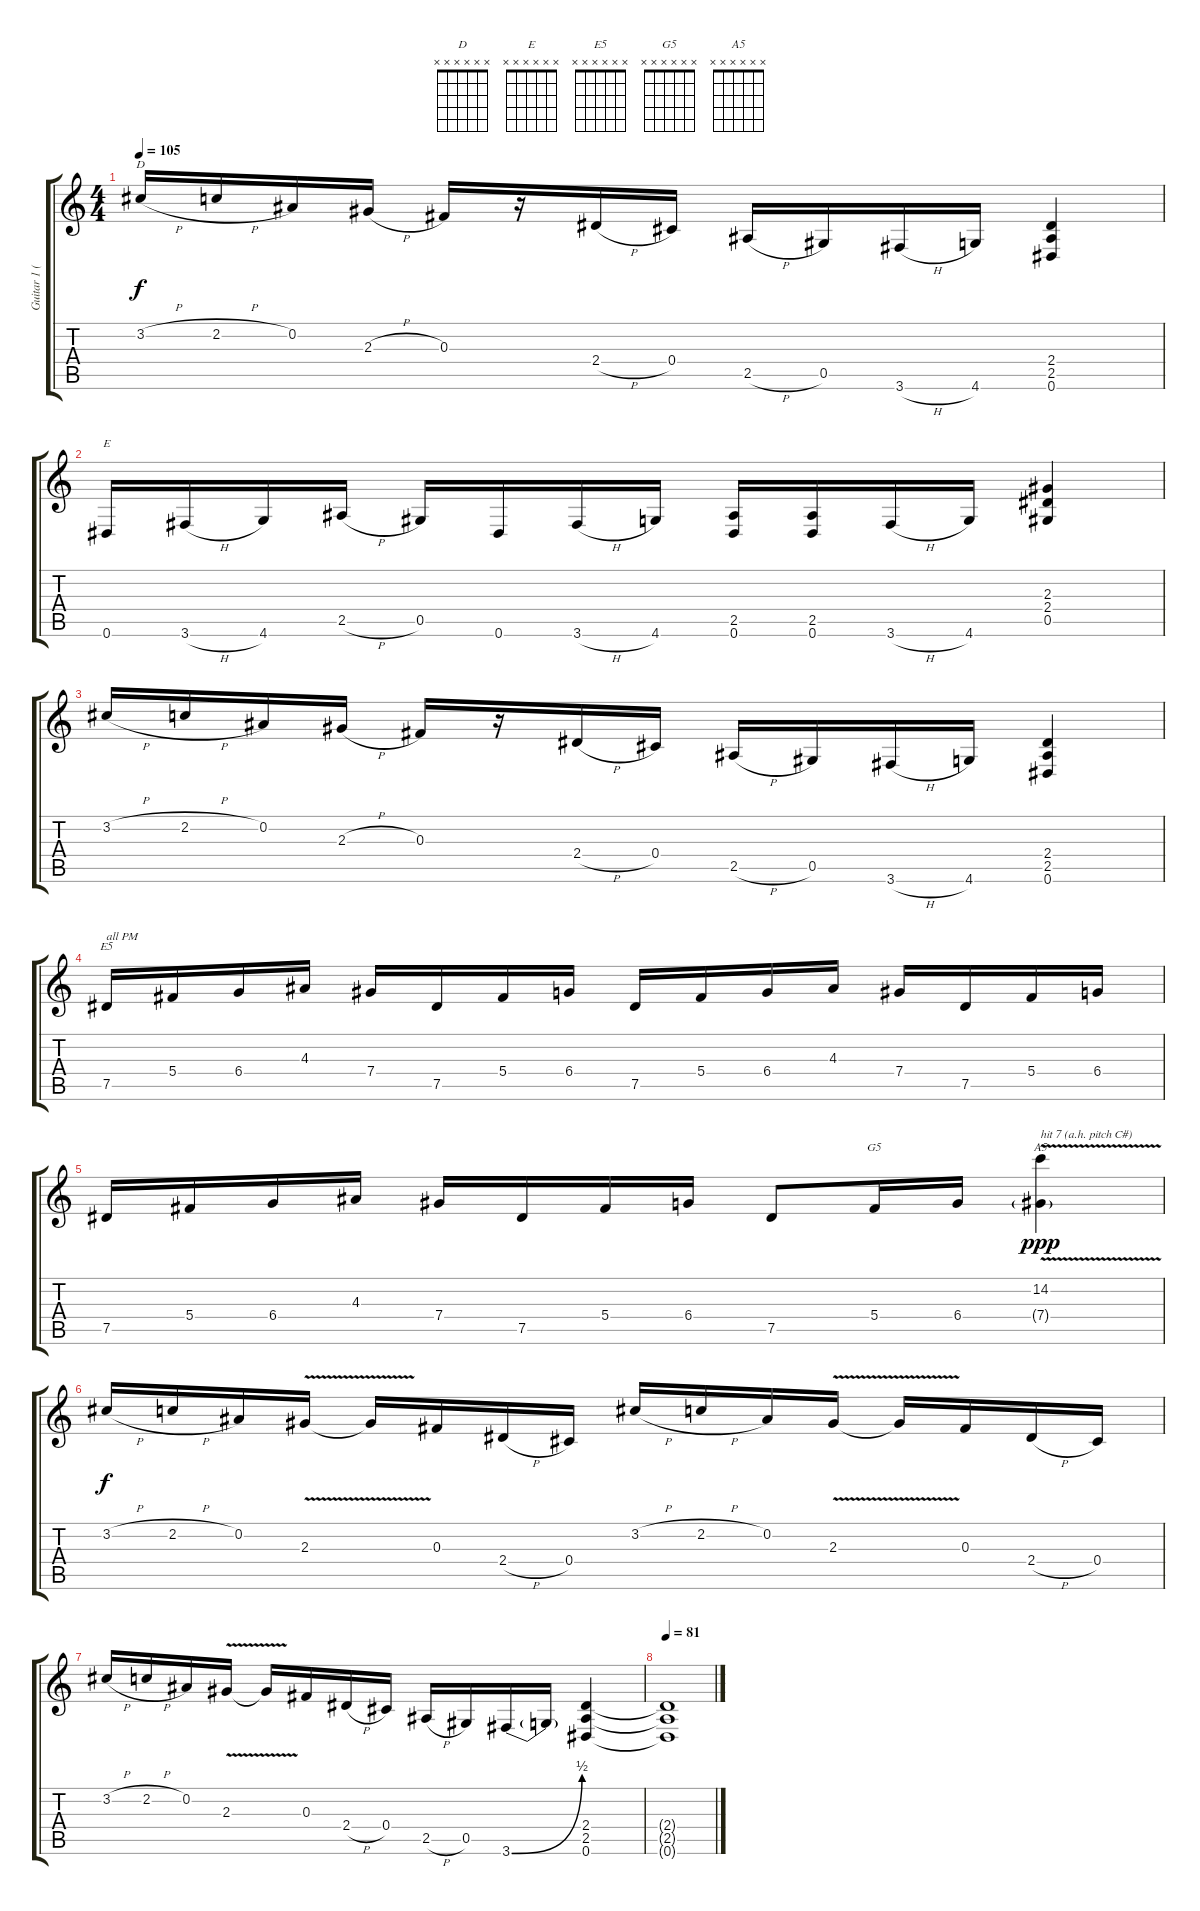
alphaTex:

\track ("Guitar 1 (Slash)" "Guitar 1 (") {instrument overdrivenguitar}
\staff {score tabs}
\tuning (Eb4 Bb3 Gb3 Db3 Ab2 Eb2) {hide}
\chord ("D" x x x x x x)
\chord ("E" x x x x x x)
\chord ("E5" x x x x x x)
\chord ("G5" x x x x x x)
\chord ("A5" x x x x x x)
\ts (4 4)
\tempo 105
\clef g2
\ks c
3.2{h}.16{ch "D" dy f} 2.2{h}.16 0.2.16 2.3{h}.16 0.3.16 r.16 2.4{h}.16 0.4.16 2.5{h}.16 0.5.16 3.6{h}.16 4.6.16 (2.4 2.5 0.6).4 |
0.6.16{ch "E"} 3.6{h}.16 4.6.16 2.5{h}.16 0.5.16 0.6.16 3.6{h}.16 4.6.16 (2.5 0.6).16 (2.5 0.6).16 3.6{h}.16 4.6.16 (2.3 2.4 0.5).4 |
3.2{h}.16 2.2{h}.16 0.2.16 2.3{h}.16 0.3.16 r.16 2.4{h}.16 0.4.16 2.5{h}.16 0.5.16 3.6{h}.16 4.6.16 (2.4 2.5 0.6).4 |
7.5.16{ch "E5" txt "all PM"} 5.4.16 6.4.16 4.3.16 7.4.16 7.5.16 5.4.16 6.4.16 7.5.16 5.4.16 6.4.16 4.3.16 7.4.16 7.5.16 5.4.16 6.4.16 |
7.5.16 5.4.16 6.4.16 4.3.16 7.4.16 7.5.16 5.4.16 6.4.16 7.5.8 5.4.16{ch "G5"} 6.4.16 (14.2{v} 7.4{v g}).4{ch "A5" txt "hit 7 (a.h. pitch C#)" dy ppp} |
3.2{h}.16{dy f} 2.2{h}.16 0.2.16 2.3{v}.16 2.3{t}.16 0.3.16 2.4{h}.16 0.4.16 3.2{h}.16 2.2{h}.16 0.2.16 2.3{v}.16 2.3{t}.16 0.3.16 2.4{h}.16 0.4.16 |
3.2{h}.16 2.2{h}.16 0.2.16 2.3{v}.16 2.3{t}.16 0.3.16 2.4{h}.16 0.4.16 2.5{h}.16 0.5.16 3.6{be (bend 0 0 60 2)}.16 3.6{t}.16 (2.4 2.5 0.6).4 |
\tempo 81
(2.4{t} 2.5{t} 0.6{t}).1
